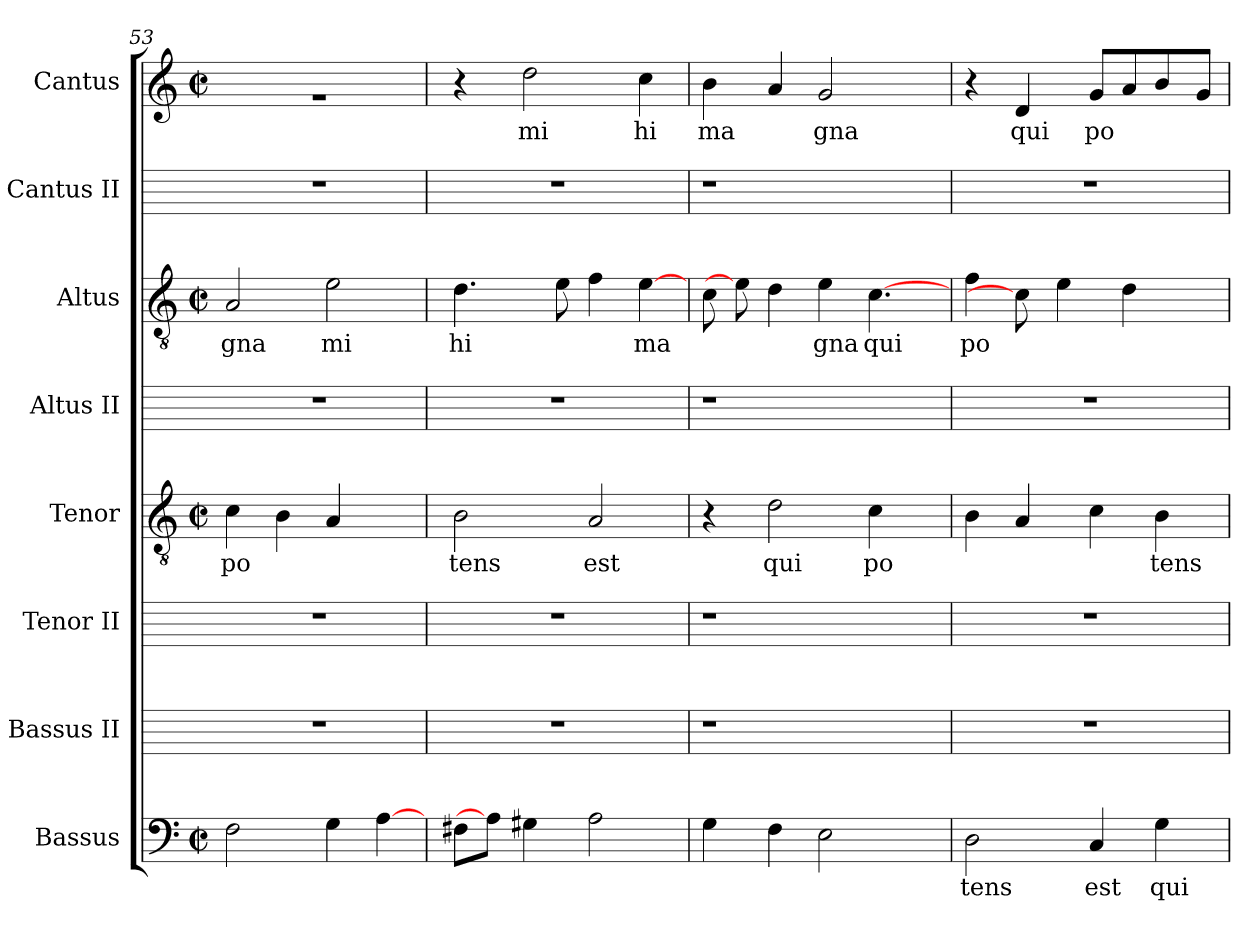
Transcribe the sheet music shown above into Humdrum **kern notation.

**kern	**text	**kern	**kern	**kern	**text	**kern	**kern	**text	**kern	**kern	**text
*part8	*part8	*part7	*part6	*part5	*part5	*part4	*part3	*part3	*part2	*part1	*part1
*staff8	*staff8	*staff7	*staff6	*staff5	*staff5	*staff4	*staff3	*staff3	*staff2	*staff1	*staff1
*I"Bassus	*	*I"Bassus II	*I"Tenor II	*I"Tenor	*	*I"Altus II	*I"Altus	*	*I"Cantus II	*I"Cantus	*
*I'Bassus	*	*I'Bassus II	*	*I'Tenor	*	*I'Altus II	*I'Altus	*	*I'Cantus II	*I'Cantus	*
*clefF4	*	*	*	*clefGv2	*	*	*clefGv2	*	*	*clefG2	*
*M2/2	*	*	*	*M2/2	*	*	*M2/2	*	*	*M2/2	*
*met(c|)	*	*	*	*met(c|)	*	*	*met(c|)	*	*	*met(c|)	*
=53	=53	=53	=53	=53	=53	=53	=53	=53	=53	=53	=53
!	!	!	!	!	!LO:LY:b:cj	!	!	!LO:LY:b:cj	!	!LO:N:vis=1	!
2F\	.	1r	1r	4c\	po	1r	2A/	gna	1r	1ra	.
.	.	.	.	4B\	.	.	.	.	.	.	.
!	!	!	!	!	!	!	!	!LO:LY:b:cj	!	!	!
4G\	.	.	.	4A/	.	.	2e\	mi	.	.	.
[4A\	.	.	.	4ryy	.	.	.	.	.	.	.
=54	=54	=54	=54	=54	=54	=54	=54	=54	=54	=54	=54
!	!	!	!	!	!LO:LY:b:cj	!	!	!LO:LY:b:cj	!	!	!
8F#\L	.	1r	1r	2B\	tens	1r	4.d\	hi	1r	4r	.
8A\J]	.	.	.	.	.	.	.	.	.	.	.
!	!	!	!	!	!	!	!	!	!	!	!LO:LY:b:cj
4G#\	.	.	.	.	.	.	.	.	.	2dd\	mi
.	.	.	.	.	.	.	8e\	.	.	.	.
!	!	!	!	!	!LO:LY:b:cj	!	!	!	!	!	!
2A\	.	.	.	2A/	est	.	4f\	.	.	.	.
!	!	!	!	!	!	!	!	!LO:LY:b	!	!	!LO:LY:b:cj
.	.	.	.	.	.	.	[4e\	ma	.	4cc\	hi
=55	=55	=55	=55	=55	=55	=55	=55	=55	=55	=55	=55
!	!	!	!	!	!	!	!	!	!	!	!LO:LY:b
4G\	.	1r	1r	4r	.	1r	8c\	.	1r	4b\	ma
.	.	.	.	.	.	.	8e\]	.	.	.	.
!	!	!	!	!	!LO:LY:b:cj	!	!	!	!	!	!
4F\	.	.	.	2d\	qui	.	4d\	.	.	4a/	.
!	!	!	!	!	!	!	!	!LO:LY:b:cj	!	!	!LO:LY:b:cj
2E\	.	.	.	.	.	.	4e\	gna	.	2g/	gna
!	!	!	!	!	!LO:LY:b:cj	!	!	!LO:LY:b:cj	!	!	!
.	.	.	.	4c\	po	.	[4.c\	qui	.	.	.
8ryy	.	8ryy	8ryy	8ryy	.	8ryy	.	.	8ryy	8ryy	.
!!LO:LB:g=z
=56	=56	=56	=56	=56	=56	=56	=56	=56	=56	=56	=56
!	!LO:LY:b:cj	!	!	!	!	!	!	!LO:LY:b:cj	!	!	!
*	*	*	*	*^	*	*	*	*	*	*	*
2D\	tens	1r	1r	4B\	4ryy	.	1r	4f\	po	1r	4r	.
!	!	!	!	!	!	!	!	!	!	!	!	!LO:LY:b:cj
.	.	.	.	4A/	32ryy	.	.	8c\]	.	.	4d/	qui
.	.	.	.	.	2ryy	.	.	.	.	.	.	.
.	.	.	.	.	.	.	.	4e\	.	.	.	.
!	!LO:LY:b:cj	!	!	!	!	!	!	!	!	!	!	!LO:LY:b:cj
4C/	est	.	.	4c\	.	.	.	.	.	.	8g/L	po
.	.	.	.	.	.	.	.	4d\	.	.	8a/	.
!	!LO:LY:b:cj	!	!	!	!	!LO:LY:b:cj	!	!	!	!	!	!
4G\	qui	.	.	4B\	.	tens	.	.	.	.	8b/	.
.	.	.	.	.	8..ryy	.	.	.	.	.	.	.
.	.	.	.	.	.	.	.	8ryy	.	.	8g/J	.
*	*	*	*	*v	*v	*	*	*	*	*	*	*
=	=	=	=	=	=	=	=	=	=	=	=
*-	*-	*-	*-	*-	*-	*-	*-	*-	*-	*-	*-
